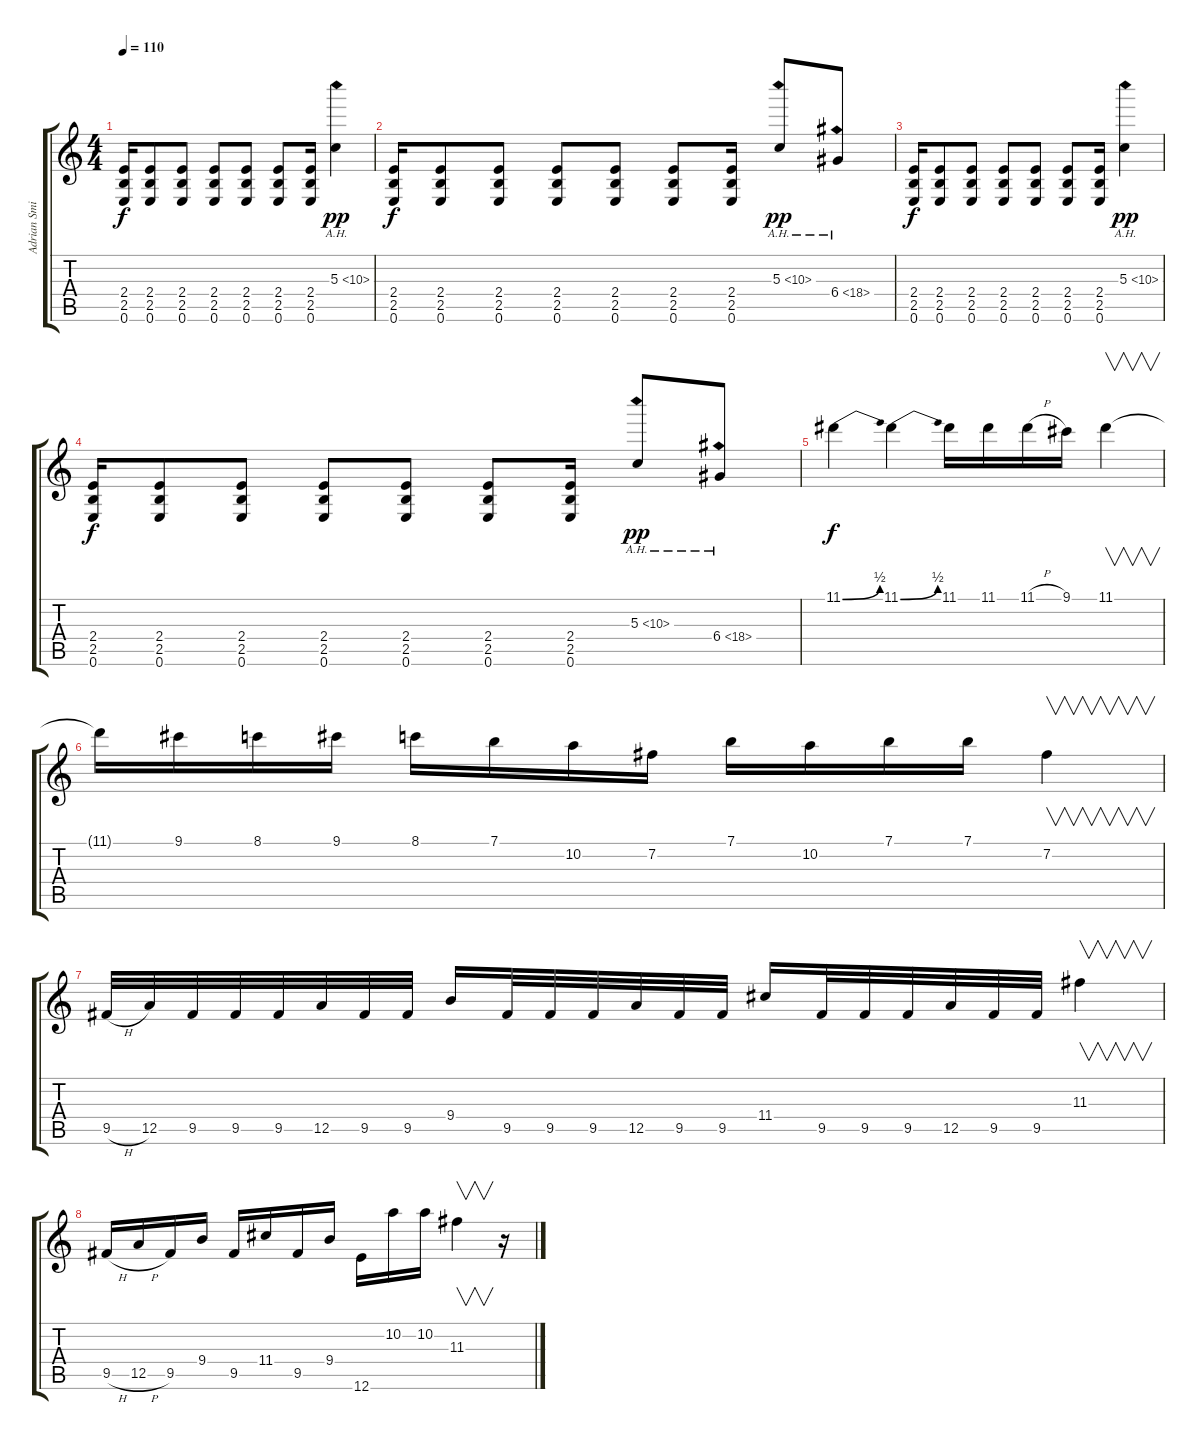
\track ("Adrian Smith" "Adrian Smi") {instrument distortionguitar}
\staff {score tabs}
\tuning (E4 B3 G3 D3 A2 E2) {hide}
\ts (4 4)
\tempo 110
\clef g2
\ks c
(2.4 2.5 0.6).16{dy f} (2.4 2.5 0.6).8 (2.4 2.5 0.6).8 (2.4 2.5 0.6).8 (2.4 2.5 0.6).8 (2.4 2.5 0.6).8 (2.4 2.5 0.6).16 5.3{ah 5}.4{dy pp} |
(2.4 2.5 0.6).16{dy f} (2.4 2.5 0.6).8 (2.4 2.5 0.6).8 (2.4 2.5 0.6).8 (2.4 2.5 0.6).8 (2.4 2.5 0.6).8 (2.4 2.5 0.6).16 5.3{ah 5}.8{dy pp} 6.4{ah 12}.8 |
(2.4 2.5 0.6).16{dy f} (2.4 2.5 0.6).8 (2.4 2.5 0.6).8 (2.4 2.5 0.6).8 (2.4 2.5 0.6).8 (2.4 2.5 0.6).8 (2.4 2.5 0.6).16 5.3{ah 5}.4{dy pp} |
(2.4 2.5 0.6).16{dy f} (2.4 2.5 0.6).8 (2.4 2.5 0.6).8 (2.4 2.5 0.6).8 (2.4 2.5 0.6).8 (2.4 2.5 0.6).8 (2.4 2.5 0.6).16 5.3{ah 5}.8{dy pp} 6.4{ah 12}.8 |
11.1{be (bend 0 0 60 2)}.4{dy f} 11.1{be (bend 0 0 60 2)}.4 11.1.16 11.1.16 11.1{h}.16 9.1.16 11.1.4{v} |
11.1{t}.16 9.1.16 8.1.16 9.1.16 8.1.16 7.1.16 10.2.16 7.2.16 7.1.16 10.2.16 7.1.16 7.1.16 7.2.4{v} |
9.5{h}.32 12.5.32 9.5.32 9.5.32 9.5.32 12.5.32 9.5.32 9.5.32 9.4.16 9.5.32 9.5.32 9.5.32 12.5.32 9.5.32 9.5.32 11.4.16 9.5.32 9.5.32 9.5.32 12.5.32 9.5.32 9.5.32 11.3.4{v} |
9.5{h}.16 12.5{h}.16 9.5.16 9.4.16 9.5.16 11.4.16 9.5.16 9.4.16 12.6.16 10.2.16 10.2.16 11.3.4{v} r.16
